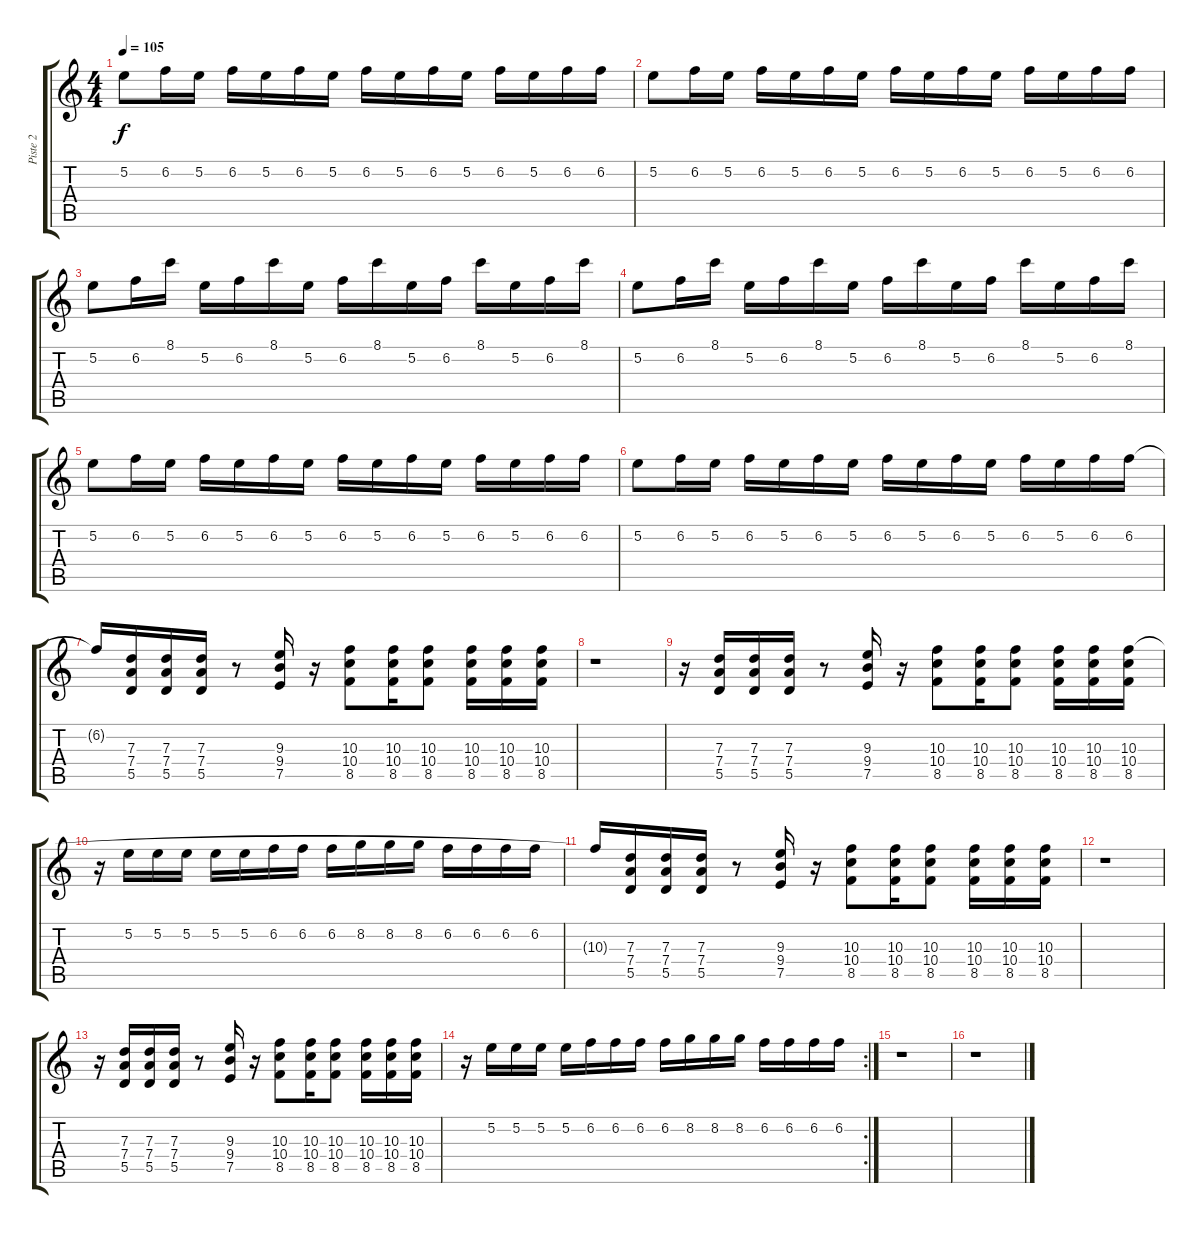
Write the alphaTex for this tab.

\track ("Piste 2" "Piste 2") {instrument overdrivenguitar}
\staff {score tabs}
\tuning (E4 B3 G3 D3 A2 D2) {hide}
\ts (4 4)
\tempo 105
\clef g2
\ks c
5.2.8{dy f} 6.2.16 5.2.16 6.2.16 5.2.16 6.2.16 5.2.16 6.2.16 5.2.16 6.2.16 5.2.16 6.2.16 5.2.16 6.2.16 6.2.16 |
5.2.8 6.2.16 5.2.16 6.2.16 5.2.16 6.2.16 5.2.16 6.2.16 5.2.16 6.2.16 5.2.16 6.2.16 5.2.16 6.2.16 6.2.16 |
5.2.8 6.2.16 8.1.16 5.2.16 6.2.16 8.1.16 5.2.16 6.2.16 8.1.16 5.2.16 6.2.16 8.1.16 5.2.16 6.2.16 8.1.16 |
5.2.8 6.2.16 8.1.16 5.2.16 6.2.16 8.1.16 5.2.16 6.2.16 8.1.16 5.2.16 6.2.16 8.1.16 5.2.16 6.2.16 8.1.16 |
5.2.8 6.2.16 5.2.16 6.2.16 5.2.16 6.2.16 5.2.16 6.2.16 5.2.16 6.2.16 5.2.16 6.2.16 5.2.16 6.2.16 6.2.16 |
5.2.8 6.2.16 5.2.16 6.2.16 5.2.16 6.2.16 5.2.16 6.2.16 5.2.16 6.2.16 5.2.16 6.2.16 5.2.16 6.2.16 6.2.16 |
6.2{t}.16 (7.3 7.4 5.5).16 (7.3 7.4 5.5).16 (7.3 7.4 5.5).16 r.8 (9.3 9.4 7.5).16 r.16 (10.3 10.4 8.5).8 (10.3 10.4 8.5).16 (10.3 10.4 8.5).8 (10.3 10.4 8.5).16 (10.3 10.4 8.5).16 (10.3 10.4 8.5).16 |
r.1 |
r.16 (7.3 7.4 5.5).16 (7.3 7.4 5.5).16 (7.3 7.4 5.5).16 r.8 (9.3 9.4 7.5).16 r.16 (10.3 10.4 8.5).8 (10.3 10.4 8.5).16 (10.3 10.4 8.5).8 (10.3 10.4 8.5).16 (10.3 10.4 8.5).16 (10.3 10.4 8.5).16 |
r.16 5.2.16 5.2.16 5.2.16 5.2.16 5.2.16 6.2.16 6.2.16 6.2.16 8.2.16 8.2.16 8.2.16 6.2.16 6.2.16 6.2.16 6.2.16 |
10.3{t}.16 (7.3 7.4 5.5).16 (7.3 7.4 5.5).16 (7.3 7.4 5.5).16 r.8 (9.3 9.4 7.5).16 r.16 (10.3 10.4 8.5).8 (10.3 10.4 8.5).16 (10.3 10.4 8.5).8 (10.3 10.4 8.5).16 (10.3 10.4 8.5).16 (10.3 10.4 8.5).16 |
r.1 |
r.16 (7.3 7.4 5.5).16 (7.3 7.4 5.5).16 (7.3 7.4 5.5).16 r.8 (9.3 9.4 7.5).16 r.16 (10.3 10.4 8.5).8 (10.3 10.4 8.5).16 (10.3 10.4 8.5).8 (10.3 10.4 8.5).16 (10.3 10.4 8.5).16 (10.3 10.4 8.5).16 |
\rc 2
r.16 5.2.16 5.2.16 5.2.16 5.2.16 6.2.16 6.2.16 6.2.16 6.2.16 8.2.16 8.2.16 8.2.16 6.2.16 6.2.16 6.2.16 6.2.16 |
r.1 |
r.1
